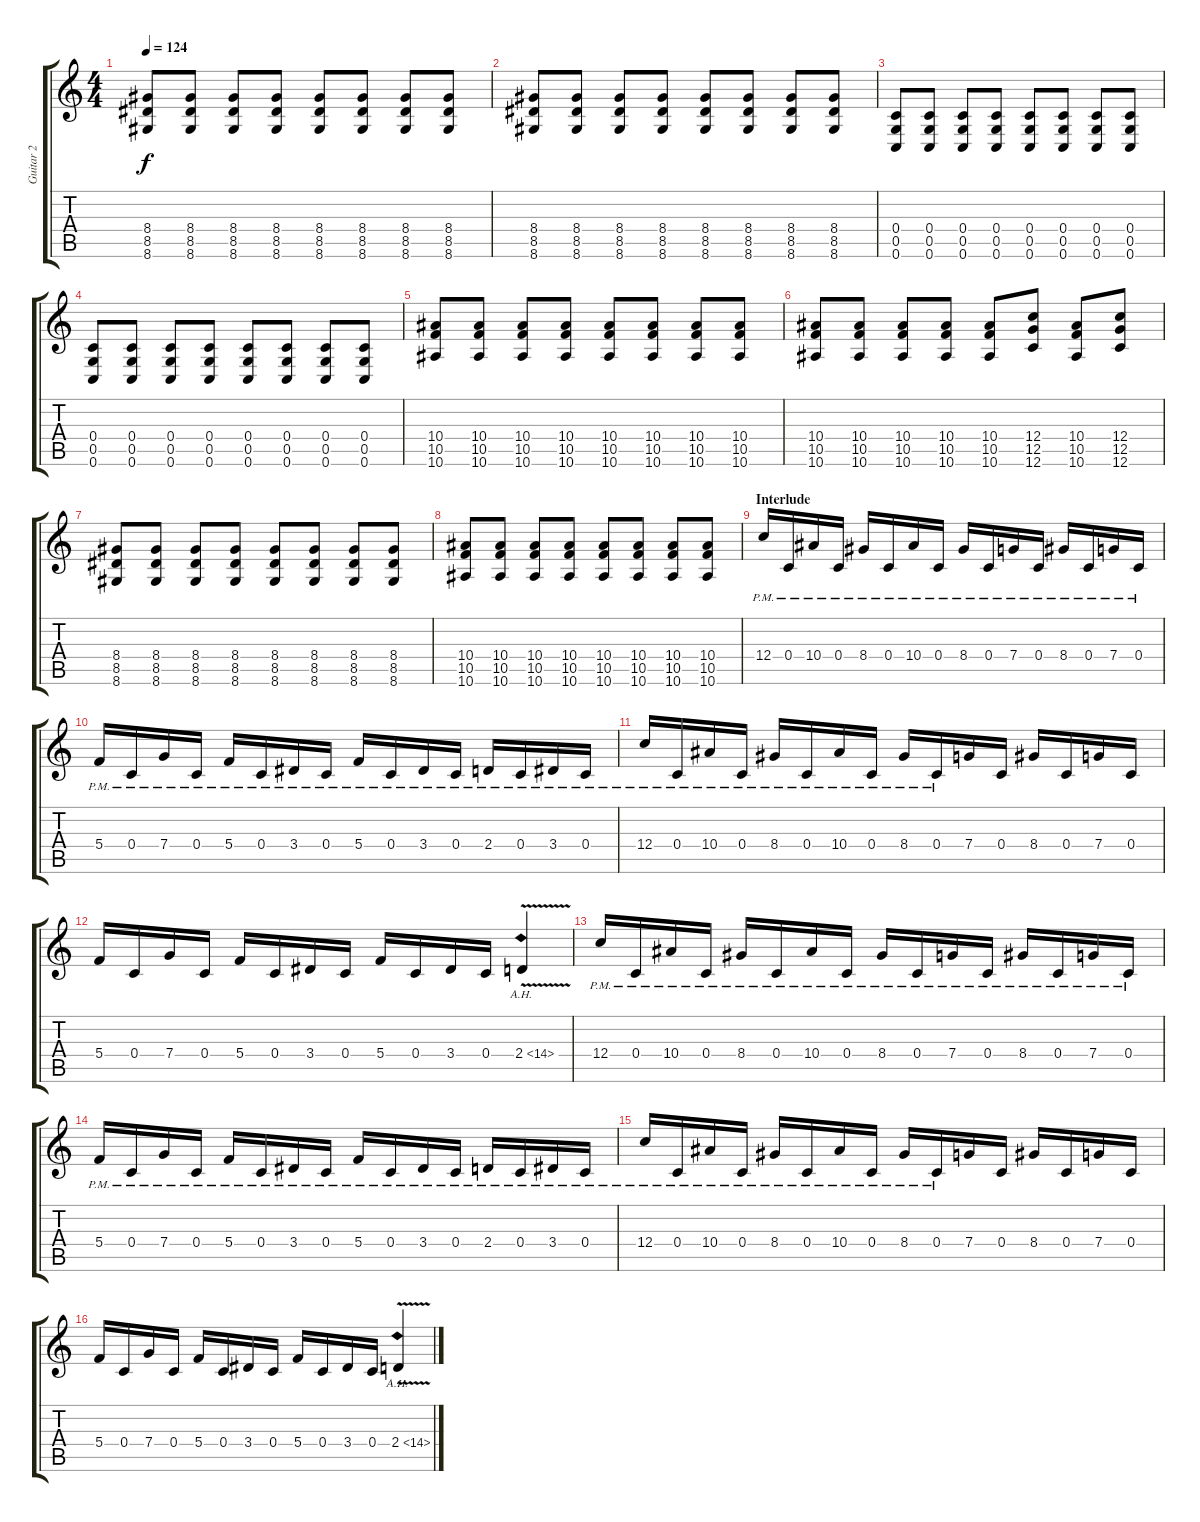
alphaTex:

\track ("Guitar 2" "Guitar 2") {instrument distortionguitar}
\staff {score tabs}
\tuning (D4 A3 F3 C3 G2 C2) {hide}
\ts (4 4)
\tempo 124
\clef g2
\ks c
(8.4 8.5 8.6).8{dy f} (8.4 8.5 8.6).8 (8.4 8.5 8.6).8 (8.4 8.5 8.6).8 (8.4 8.5 8.6).8 (8.4 8.5 8.6).8 (8.4 8.5 8.6).8 (8.4 8.5 8.6).8 |
(8.4 8.5 8.6).8 (8.4 8.5 8.6).8 (8.4 8.5 8.6).8 (8.4 8.5 8.6).8 (8.4 8.5 8.6).8 (8.4 8.5 8.6).8 (8.4 8.5 8.6).8 (8.4 8.5 8.6).8 |
(0.4 0.5 0.6).8 (0.4 0.5 0.6).8 (0.4 0.5 0.6).8 (0.4 0.5 0.6).8 (0.4 0.5 0.6).8 (0.4 0.5 0.6).8 (0.4 0.5 0.6).8 (0.4 0.5 0.6).8 |
(0.4 0.5 0.6).8 (0.4 0.5 0.6).8 (0.4 0.5 0.6).8 (0.4 0.5 0.6).8 (0.4 0.5 0.6).8 (0.4 0.5 0.6).8 (0.4 0.5 0.6).8 (0.4 0.5 0.6).8 |
(10.4 10.5 10.6).8 (10.4 10.5 10.6).8 (10.4 10.5 10.6).8 (10.4 10.5 10.6).8 (10.4 10.5 10.6).8 (10.4 10.5 10.6).8 (10.4 10.5 10.6).8 (10.4 10.5 10.6).8 |
(10.4 10.5 10.6).8 (10.4 10.5 10.6).8 (10.4 10.5 10.6).8 (10.4 10.5 10.6).8 (10.4 10.5 10.6).8 (12.4 12.5 12.6).8 (10.4 10.5 10.6).8 (12.4 12.5 12.6).8 |
(8.4 8.5 8.6).8 (8.4 8.5 8.6).8 (8.4 8.5 8.6).8 (8.4 8.5 8.6).8 (8.4 8.5 8.6).8 (8.4 8.5 8.6).8 (8.4 8.5 8.6).8 (8.4 8.5 8.6).8 |
(10.4 10.5 10.6).8 (10.4 10.5 10.6).8 (10.4 10.5 10.6).8 (10.4 10.5 10.6).8 (10.4 10.5 10.6).8 (10.4 10.5 10.6).8 (10.4 10.5 10.6).8 (10.4 10.5 10.6).8 |
\section ("" "Interlude")
12.4{pm}.16 0.4{pm}.16 10.4{pm}.16 0.4{pm}.16 8.4{pm}.16 0.4{pm}.16 10.4{pm}.16 0.4{pm}.16 8.4{pm}.16 0.4{pm}.16 7.4{pm}.16 0.4{pm}.16 8.4{pm}.16 0.4{pm}.16 7.4{pm}.16 0.4{pm}.16 |
5.4{pm}.16 0.4{pm}.16 7.4{pm}.16 0.4{pm}.16 5.4{pm}.16 0.4{pm}.16 3.4{pm}.16 0.4{pm}.16 5.4{pm}.16 0.4{pm}.16 3.4{pm}.16 0.4{pm}.16 2.4{pm}.16 0.4{pm}.16 3.4{pm}.16 0.4{pm}.16 |
12.4{pm}.16 0.4{pm}.16 10.4{pm}.16 0.4{pm}.16 8.4{pm}.16 0.4{pm}.16 10.4{pm}.16 0.4{pm}.16 8.4{pm}.16 0.4{pm}.16 7.4.16 0.4.16 8.4.16 0.4.16 7.4.16 0.4.16 |
5.4.16 0.4.16 7.4.16 0.4.16 5.4.16 0.4.16 3.4.16 0.4.16 5.4.16 0.4.16 3.4.16 0.4.16 2.4{ah 12 v}.4 |
12.4{pm}.16 0.4{pm}.16 10.4{pm}.16 0.4{pm}.16 8.4{pm}.16 0.4{pm}.16 10.4{pm}.16 0.4{pm}.16 8.4{pm}.16 0.4{pm}.16 7.4{pm}.16 0.4{pm}.16 8.4{pm}.16 0.4{pm}.16 7.4{pm}.16 0.4{pm}.16 |
5.4{pm}.16 0.4{pm}.16 7.4{pm}.16 0.4{pm}.16 5.4{pm}.16 0.4{pm}.16 3.4{pm}.16 0.4{pm}.16 5.4{pm}.16 0.4{pm}.16 3.4{pm}.16 0.4{pm}.16 2.4{pm}.16 0.4{pm}.16 3.4{pm}.16 0.4{pm}.16 |
12.4{pm}.16 0.4{pm}.16 10.4{pm}.16 0.4{pm}.16 8.4{pm}.16 0.4{pm}.16 10.4{pm}.16 0.4{pm}.16 8.4{pm}.16 0.4{pm}.16 7.4.16 0.4.16 8.4.16 0.4.16 7.4.16 0.4.16 |
5.4.16 0.4.16 7.4.16 0.4.16 5.4.16 0.4.16 3.4.16 0.4.16 5.4.16 0.4.16 3.4.16 0.4.16 2.4{ah 12 v}.4
